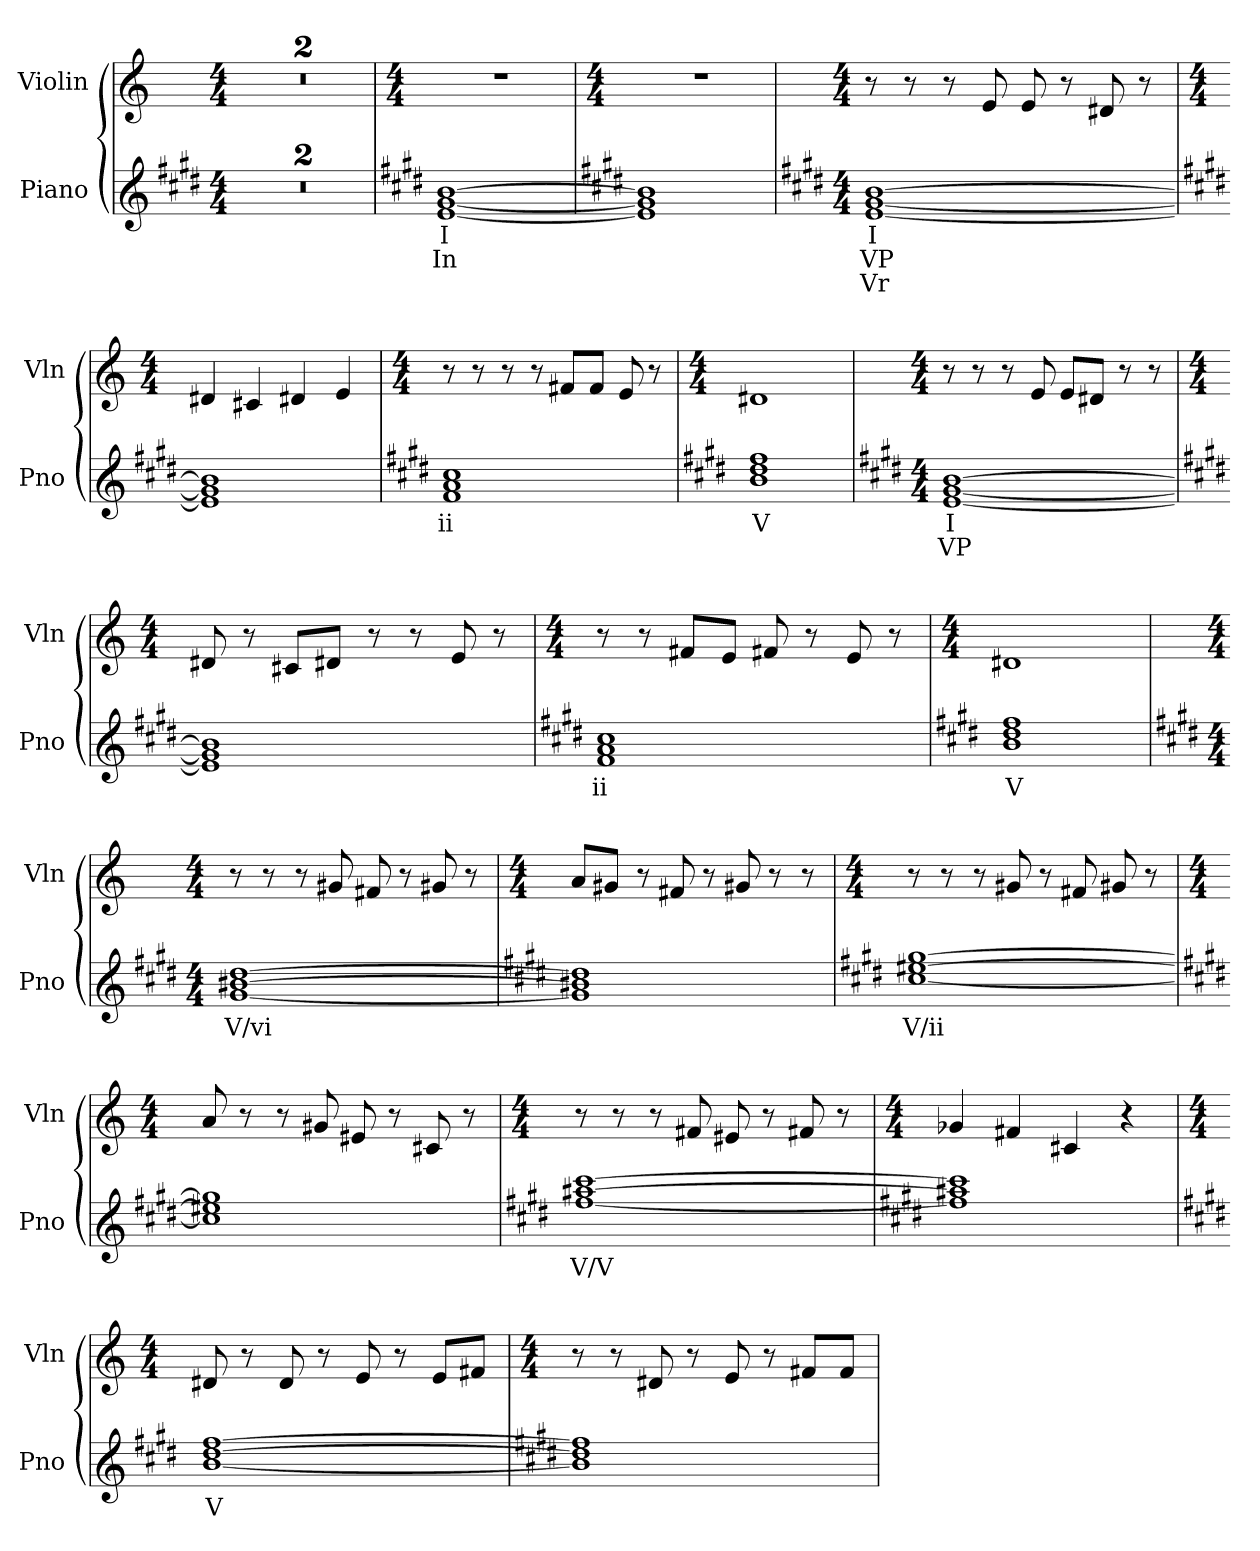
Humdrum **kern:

**kern	**text	**text	**text	**kern
*part2	*part2	*part2	*part2	*part1
*staff2	*staff2	*staff2	*staff2	*staff1
*I"Piano	*	*	*	*I"Violin
*I'Pno	*	*	*	*I'Vln
*k[f#c#g#d#]	*	*	*	*
*E:	*	*	*	*
*M4/4	*	*	*	*M4/4
=	=	=	=	=
1r	.	.	.	1r
=	=	=	=	=
*k[f#c#g#d#]	*	*	*	*
*E:	*	*	*	*
*	*	*	*	*M4/4
1r	.	.	.	1r
=	=	=	=	=
*k[f#c#g#d#]	*	*	*	*
*E:	*	*	*	*
*	*	*	*	*M4/4
[1e [1g# [1b	I	In	.	1r
=	=	=	=	=
*k[f#c#g#d#]	*	*	*	*
*E:	*	*	*	*
*	*	*	*	*M4/4
1e] 1g#] 1b]	.	.	.	1r
=	=	=	=	=
*k[f#c#g#d#]	*	*	*	*
*E:	*	*	*	*
*M4/4	*	*	*	*M4/4
[1e [1g# [1b	I	VP	Vr	8r
.	.	.	.	8r
.	.	.	.	8r
.	.	.	.	8e
.	.	.	.	8e
.	.	.	.	8r
.	.	.	.	8d#X
.	.	.	.	8r
=	=	=	=	=
*k[f#c#g#d#]	*	*	*	*
*E:	*	*	*	*
*	*	*	*	*M4/4
1e] 1g#] 1b]	.	.	.	4d#X
.	.	.	.	4c#X
.	.	.	.	4d#X
.	.	.	.	4e
=	=	=	=	=
*k[f#c#g#d#]	*	*	*	*
*E:	*	*	*	*
*	*	*	*	*M4/4
1f# 1a 1cc#	ii	.	.	8r
.	.	.	.	8r
.	.	.	.	8r
.	.	.	.	8r
.	.	.	.	8f#XL
.	.	.	.	8f#J
.	.	.	.	8e
.	.	.	.	8r
=	=	=	=	=
*k[f#c#g#d#]	*	*	*	*
*E:	*	*	*	*
*	*	*	*	*M4/4
1b 1dd# 1ff#	V	.	.	1d#X
=	=	=	=	=
*k[f#c#g#d#]	*	*	*	*
*E:	*	*	*	*
*M4/4	*	*	*	*M4/4
[1e [1g# [1b	I	VP	.	8r
.	.	.	.	8r
.	.	.	.	8r
.	.	.	.	8e
.	.	.	.	8eL
.	.	.	.	8d#XJ
.	.	.	.	8r
.	.	.	.	8r
=	=	=	=	=
*k[f#c#g#d#]	*	*	*	*
*E:	*	*	*	*
*	*	*	*	*M4/4
1e] 1g#] 1b]	.	.	.	8d#X
.	.	.	.	8r
.	.	.	.	8c#XL
.	.	.	.	8d#XJ
.	.	.	.	8r
.	.	.	.	8r
.	.	.	.	8e
.	.	.	.	8r
=	=	=	=	=
*k[f#c#g#d#]	*	*	*	*
*E:	*	*	*	*
*	*	*	*	*M4/4
1f# 1a 1cc#	ii	.	.	8r
.	.	.	.	8r
.	.	.	.	8f#XL
.	.	.	.	8eJ
.	.	.	.	8f#X
.	.	.	.	8r
.	.	.	.	8e
.	.	.	.	8r
=	=	=	=	=
*k[f#c#g#d#]	*	*	*	*
*E:	*	*	*	*
*	*	*	*	*M4/4
1b 1dd# 1ff#	V	.	.	1d#X
=	=	=	=	=
*k[f#c#g#d#]	*	*	*	*
*E:	*	*	*	*
*M4/4	*	*	*	*M4/4
[1g# [1b#X [1dd#	V/vi	.	.	8r
.	.	.	.	8r
.	.	.	.	8r
.	.	.	.	8g#X
.	.	.	.	8f#X
.	.	.	.	8r
.	.	.	.	8g#X
.	.	.	.	8r
=	=	=	=	=
*k[f#c#g#d#]	*	*	*	*
*E:	*	*	*	*
*	*	*	*	*M4/4
1g#] 1b#X] 1dd#]	.	.	.	8aL
.	.	.	.	8g#XJ
.	.	.	.	8r
.	.	.	.	8f#X
.	.	.	.	8r
.	.	.	.	8g#X
.	.	.	.	8r
.	.	.	.	8r
=	=	=	=	=
*k[f#c#g#d#]	*	*	*	*
*E:	*	*	*	*
*	*	*	*	*M4/4
[1cc# [1ee#X [1gg#	V/ii	.	.	8r
.	.	.	.	8r
.	.	.	.	8r
.	.	.	.	8g#X
.	.	.	.	8r
.	.	.	.	8f#X
.	.	.	.	8g#X
.	.	.	.	8r
=	=	=	=	=
*k[f#c#g#d#]	*	*	*	*
*E:	*	*	*	*
*	*	*	*	*M4/4
1cc#] 1ee#X] 1gg#]	.	.	.	8a
.	.	.	.	8r
.	.	.	.	8r
.	.	.	.	8g#X
.	.	.	.	8e#X
.	.	.	.	8r
.	.	.	.	8c#X
.	.	.	.	8r
=	=	=	=	=
*k[f#c#g#d#]	*	*	*	*
*E:	*	*	*	*
*	*	*	*	*M4/4
[1ff# [1aa#X [1ccc#	V/V	.	.	8r
.	.	.	.	8r
.	.	.	.	8r
.	.	.	.	8f#X
.	.	.	.	8e#X
.	.	.	.	8r
.	.	.	.	8f#X
.	.	.	.	8r
=	=	=	=	=
*k[f#c#g#d#]	*	*	*	*
*E:	*	*	*	*
*	*	*	*	*M4/4
1ff#] 1aa#X] 1ccc#]	.	.	.	4g-X
.	.	.	.	4f#X
.	.	.	.	4c#X
.	.	.	.	4r
=	=	=	=	=
*k[f#c#g#d#]	*	*	*	*
*E:	*	*	*	*
*	*	*	*	*M4/4
[1b [1dd# [1ff#	V	.	.	8d#X
.	.	.	.	8r
.	.	.	.	8d#
.	.	.	.	8r
.	.	.	.	8e
.	.	.	.	8r
.	.	.	.	8eL
.	.	.	.	8f#XJ
=	=	=	=	=
*k[f#c#g#d#]	*	*	*	*
*E:	*	*	*	*
*	*	*	*	*M4/4
1b] 1dd#] 1ff#]	.	.	.	8r
.	.	.	.	8r
.	.	.	.	8d#X
.	.	.	.	8r
.	.	.	.	8e
.	.	.	.	8r
.	.	.	.	8f#XL
.	.	.	.	8f#J
=	=	=	=	=
*-	*-	*-	*-	*-
